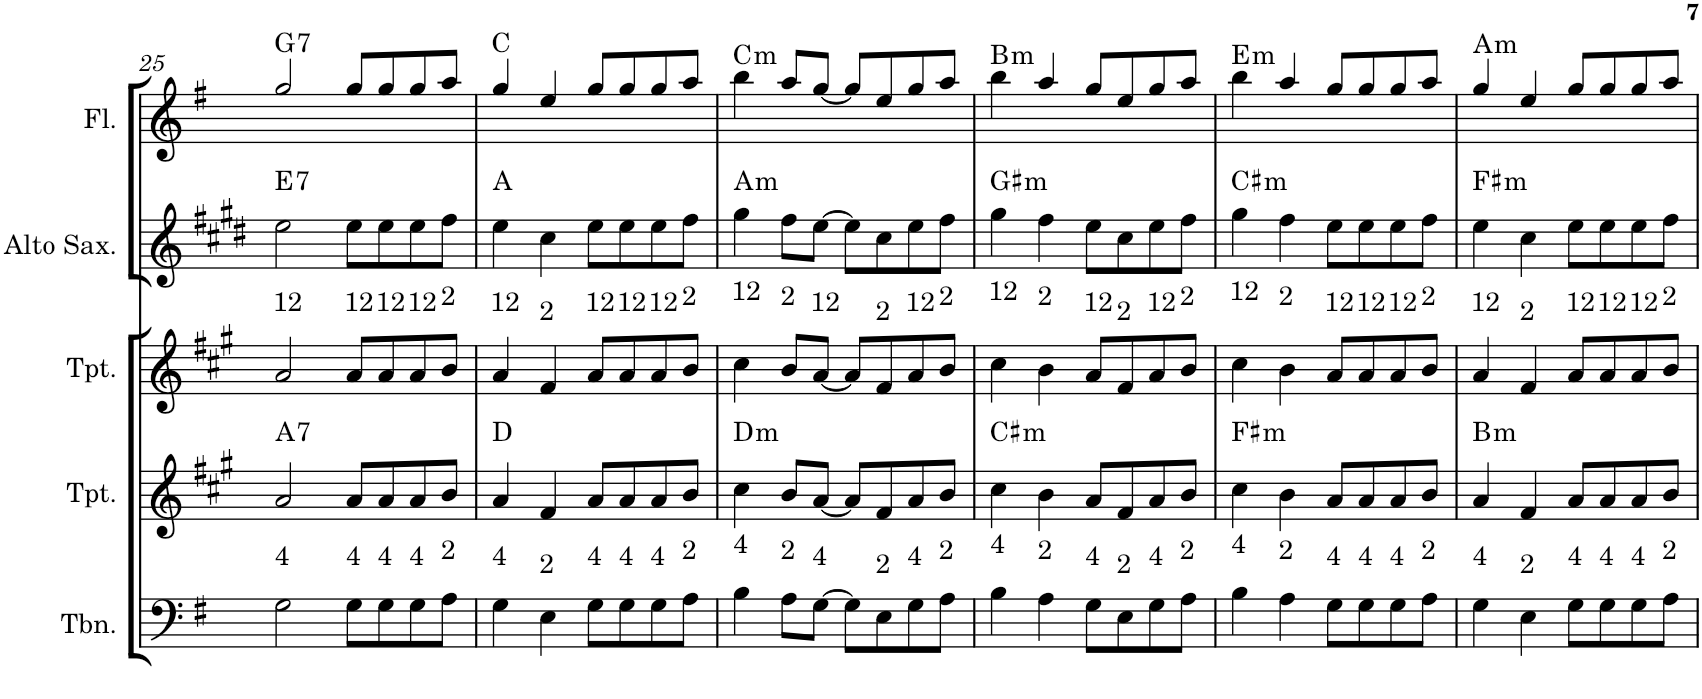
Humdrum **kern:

**kern	**kern	**harte	**kern	**kern	**harte	**kern	**harte
*part5	*part4	*part4	*part3	*part2	*part2	*part1	*part1
*staff5	*staff4	*	*staff3	*staff2	*	*staff1	*
*I"C clavF	*I"Bb	*	*I"Bb - Pirata	*I"Eb	*	*I"C clavG	*
!!LO:PB:g=z
*clefF4	*clefG2	*	*clefG2	*clefG2	*	*clefG2	*
*	*Trd1c2	*	*Trd1c2	*Trd5c9	*	*	*
*k[f#]	*k[f#c#g#]	*	*k[f#c#g#]	*k[f#c#g#d#]	*	*k[f#]	*
*G:	*A:	*	*A:	*E:	*	*G:	*
*M4/4	*M4/4	*	*M4/4	*M4/4	*	*M4/4	*
=25	=25	=25	=25	=25	=25	=25	=25
!	!	!	!LO:TX:a:t=12	!	!	!	!
!LO:TX:a:t=4	!	!LO:H:kt=7	!	!	!LO:H:kt=7	!	!LO:H:kt=7
2G\	2a/	A:7	2a/	2ee\	E:7	2gg/	G:7
!	!	!	!LO:TX:a:t=12	!	!	!	!
!LO:TX:a:t=4	!	!	!	!	!	!	!
8G\L	8a/L	.	8a/L	8ee\L	.	8gg/L	.
!	!	!	!LO:TX:a:t=12	!	!	!	!
!LO:TX:a:t=4	!	!	!	!	!	!	!
8G\	8a/	.	8a/	8ee\	.	8gg/	.
!	!	!	!LO:TX:a:t=12	!	!	!	!
!LO:TX:a:t=4	!	!	!	!	!	!	!
8G\	8a/	.	8a/	8ee\	.	8gg/	.
!	!	!	!LO:TX:a:t=2	!	!	!	!
!LO:TX:a:t=2	!	!	!	!	!	!	!
8A\J	8b/J	.	8b/J	8ff#\J	.	8aa/J	.
=26	=26	=26	=26	=26	=26	=26	=26
!	!	!	!LO:TX:a:t=12	!	!	!	!
!LO:TX:a:t=4	!	!	!	!	!	!	!
4G\	4a/	D:maj	4a/	4ee\	A:maj	4gg/	C:maj
!	!	!	!LO:TX:a:t=2	!	!	!	!
!LO:TX:a:t=2	!	!	!	!	!	!	!
4E\	4f#/	.	4f#/	4cc#\	.	4ee/	.
!	!	!	!LO:TX:a:t=12	!	!	!	!
!LO:TX:a:t=4	!	!	!	!	!	!	!
8G\L	8a/L	.	8a/L	8ee\L	.	8gg/L	.
!	!	!	!LO:TX:a:t=12	!	!	!	!
!LO:TX:a:t=4	!	!	!	!	!	!	!
8G\	8a/	.	8a/	8ee\	.	8gg/	.
!	!	!	!LO:TX:a:t=12	!	!	!	!
!LO:TX:a:t=4	!	!	!	!	!	!	!
8G\	8a/	.	8a/	8ee\	.	8gg/	.
!	!	!	!LO:TX:a:t=2	!	!	!	!
!LO:TX:a:t=2	!	!	!	!	!	!	!
8A\J	8b/J	.	8b/J	8ff#\J	.	8aa/J	.
=27	=27	=27	=27	=27	=27	=27	=27
!	!	!	!LO:TX:a:t=12	!	!	!	!
!LO:TX:a:t=4	!	!LO:H:kt=m	!	!	!LO:H:kt=m	!	!LO:H:kt=m
4B\	4cc#\	D:min	4cc#\	4gg#\	A:min	4bb\	C:min
!	!	!	!LO:TX:a:t=2	!	!	!	!
!LO:TX:a:t=2	!	!	!	!	!	!	!
8A\L	8b/L	.	8b/L	8ff#\L	.	8aa/L	.
!	!	!	!LO:TX:a:t=12	!	!	!	!
!LO:TX:a:t=4	!	!	!	!	!	!	!
[>8G\J	[<8a/J	.	[<8a/J	[>8ee\J	.	[<8gg/J	.
8G\L]	8a/L]	.	8a/L]	8ee\L]	.	8gg/L]	.
!	!	!	!LO:TX:a:t=2	!	!	!	!
!LO:TX:a:t=2	!	!	!	!	!	!	!
8E\	8f#/	.	8f#/	8cc#\	.	8een/	.
!	!	!	!LO:TX:a:t=12	!	!	!	!
!LO:TX:a:t=4	!	!	!	!	!	!	!
8G\	8a/	.	8a/	8ee\	.	8gg/	.
!	!	!	!LO:TX:a:t=2	!	!	!	!
!LO:TX:a:t=2	!	!	!	!	!	!	!
8A\J	8b/J	.	8b/J	8ff#\J	.	8aa/J	.
=28	=28	=28	=28	=28	=28	=28	=28
!	!	!	!LO:TX:a:t=12	!	!	!	!
!LO:TX:a:t=4	!	!LO:H:kt=m	!	!	!LO:H:kt=m	!	!LO:H:kt=m
4B\	4cc#\	C#:min	4cc#\	4gg#\	G#:min	4bb\	B:min
!	!	!	!LO:TX:a:t=2	!	!	!	!
!LO:TX:a:t=2	!	!	!	!	!	!	!
4A\	4b\	.	4b\	4ff#\	.	4aa/	.
!	!	!	!LO:TX:a:t=12	!	!	!	!
!LO:TX:a:t=4	!	!	!	!	!	!	!
8G\L	8a/L	.	8a/L	8ee\L	.	8gg/L	.
!	!	!	!LO:TX:a:t=2	!	!	!	!
!LO:TX:a:t=2	!	!	!	!	!	!	!
8E\	8f#/	.	8f#/	8cc#\	.	8ee/	.
!	!	!	!LO:TX:a:t=12	!	!	!	!
!LO:TX:a:t=4	!	!	!	!	!	!	!
8G\	8a/	.	8a/	8ee\	.	8gg/	.
!	!	!	!LO:TX:a:t=2	!	!	!	!
!LO:TX:a:t=2	!	!	!	!	!	!	!
8A\J	8b/J	.	8b/J	8ff#\J	.	8aa/J	.
=29	=29	=29	=29	=29	=29	=29	=29
!	!	!	!LO:TX:a:t=12	!	!	!	!
!LO:TX:a:t=4	!	!LO:H:kt=m	!	!	!LO:H:kt=m	!	!LO:H:kt=m
4B\	4cc#\	F#:min	4cc#\	4gg#\	C#:min	4bb\	E:min
!	!	!	!LO:TX:a:t=2	!	!	!	!
!LO:TX:a:t=2	!	!	!	!	!	!	!
4A\	4b\	.	4b\	4ff#\	.	4aa/	.
!	!	!	!LO:TX:a:t=12	!	!	!	!
!LO:TX:a:t=4	!	!	!	!	!	!	!
8G\L	8a/L	.	8a/L	8ee\L	.	8gg/L	.
!	!	!	!LO:TX:a:t=12	!	!	!	!
!LO:TX:a:t=4	!	!	!	!	!	!	!
8G\	8a/	.	8a/	8ee\	.	8gg/	.
!	!	!	!LO:TX:a:t=12	!	!	!	!
!LO:TX:a:t=4	!	!	!	!	!	!	!
8G\	8a/	.	8a/	8ee\	.	8gg/	.
!	!	!	!LO:TX:a:t=2	!	!	!	!
!LO:TX:a:t=2	!	!	!	!	!	!	!
8A\J	8b/J	.	8b/J	8ff#\J	.	8aa/J	.
=30	=30	=30	=30	=30	=30	=30	=30
!	!	!	!LO:TX:a:t=12	!	!	!	!
!LO:TX:a:t=4	!	!LO:H:kt=m	!	!	!LO:H:kt=m	!	!LO:H:kt=m
4G\	4a/	B:min	4a/	4ee\	F#:min	4gg/	A:min
!	!	!	!LO:TX:a:t=2	!	!	!	!
!LO:TX:a:t=2	!	!	!	!	!	!	!
4E\	4f#/	.	4f#/	4cc#\	.	4ee/	.
!	!	!	!LO:TX:a:t=12	!	!	!	!
!LO:TX:a:t=4	!	!	!	!	!	!	!
8G\L	8a/L	.	8a/L	8ee\L	.	8gg/L	.
!	!	!	!LO:TX:a:t=12	!	!	!	!
!LO:TX:a:t=4	!	!	!	!	!	!	!
8G\	8a/	.	8a/	8ee\	.	8gg/	.
!	!	!	!LO:TX:a:t=12	!	!	!	!
!LO:TX:a:t=4	!	!	!	!	!	!	!
8G\	8a/	.	8a/	8ee\	.	8gg/	.
!	!	!	!LO:TX:a:t=2	!	!	!	!
!LO:TX:a:t=2	!	!	!	!	!	!	!
8A\J	8b/J	.	8b/J	8ff#\J	.	8aa/J	.
=	=	=	=	=	=	=	=
*-	*-	*-	*-	*-	*-	*-	*-
